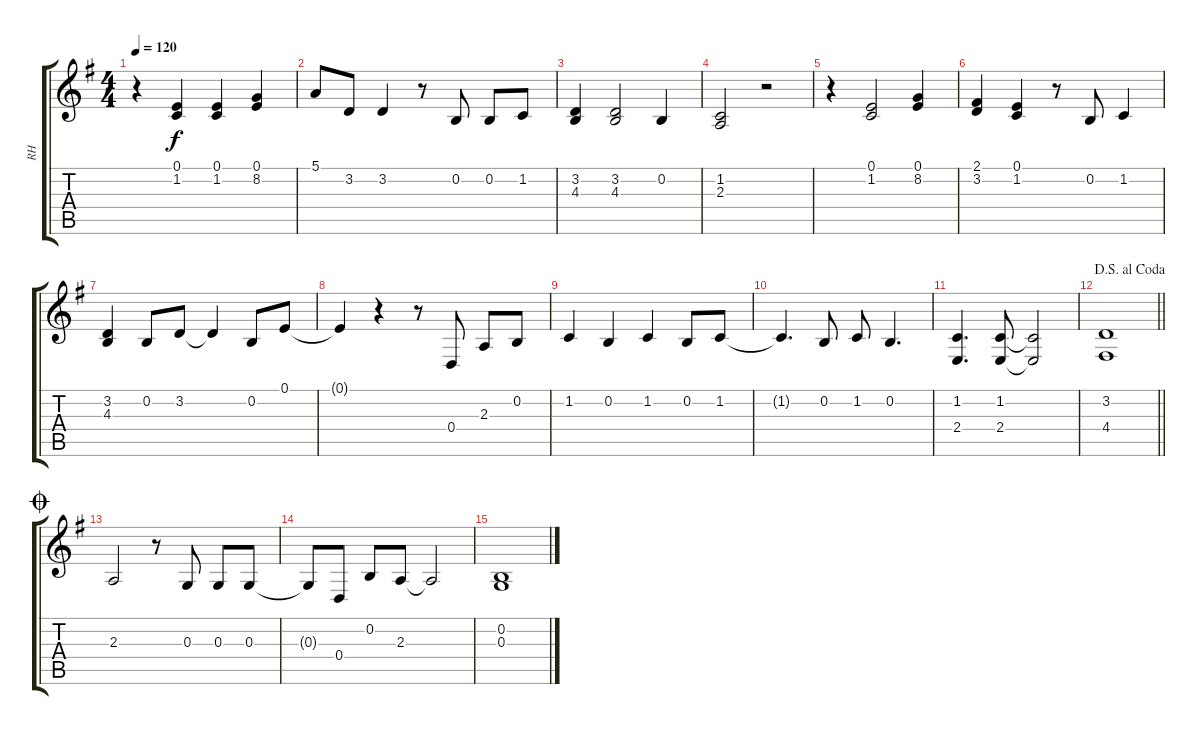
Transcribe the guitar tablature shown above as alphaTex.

\track ("RH" "RH") {instrument brightacousticpiano}
\staff {score tabs}
\tuning (E4 B3 G3 D3 A2 E2) {hide}
\ts (4 4)
\tempo 120
\clef g2
\ks g
r.4{dy f} (0.1 1.2).4 (0.1 1.2).4 (0.1 8.2).4 |
5.1.8 3.2.8 3.2.4 r.8 0.2.8 0.2.8 1.2.8 |
(3.2 4.3).4 (3.2 4.3).2 0.2.4 |
(1.2 2.3).2 r.2 |
r.4 (0.1 1.2).2 (0.1 8.2).4 |
(2.1 3.2).4 (0.1 1.2).4 r.8 0.2.8 1.2.4 |
(3.2 4.3).4 0.2.8 3.2.8 3.2{t}.4 0.2.8 0.1.8 |
0.1{t}.4 r.4 r.8 0.4.8 2.3.8 0.2.8 |
1.2.4 0.2.4 1.2.4 0.2.8 1.2.8 |
1.2{t}.4{d} 0.2.8 1.2.8 0.2.4{d} |
(1.2 2.4).4{d} (1.2 2.4).8 (1.2{t} 2.4{t}).2 |
\jump dalsegnoalcoda
\barLineRight lightlight
(3.2 4.4).1 |
\jump coda
2.3.2 r.8 0.3.8 0.3.8 0.3.8 |
0.3{t}.8 0.4.8 0.2.8 2.3.8 2.3{t}.2 |
(0.2 0.3).1
